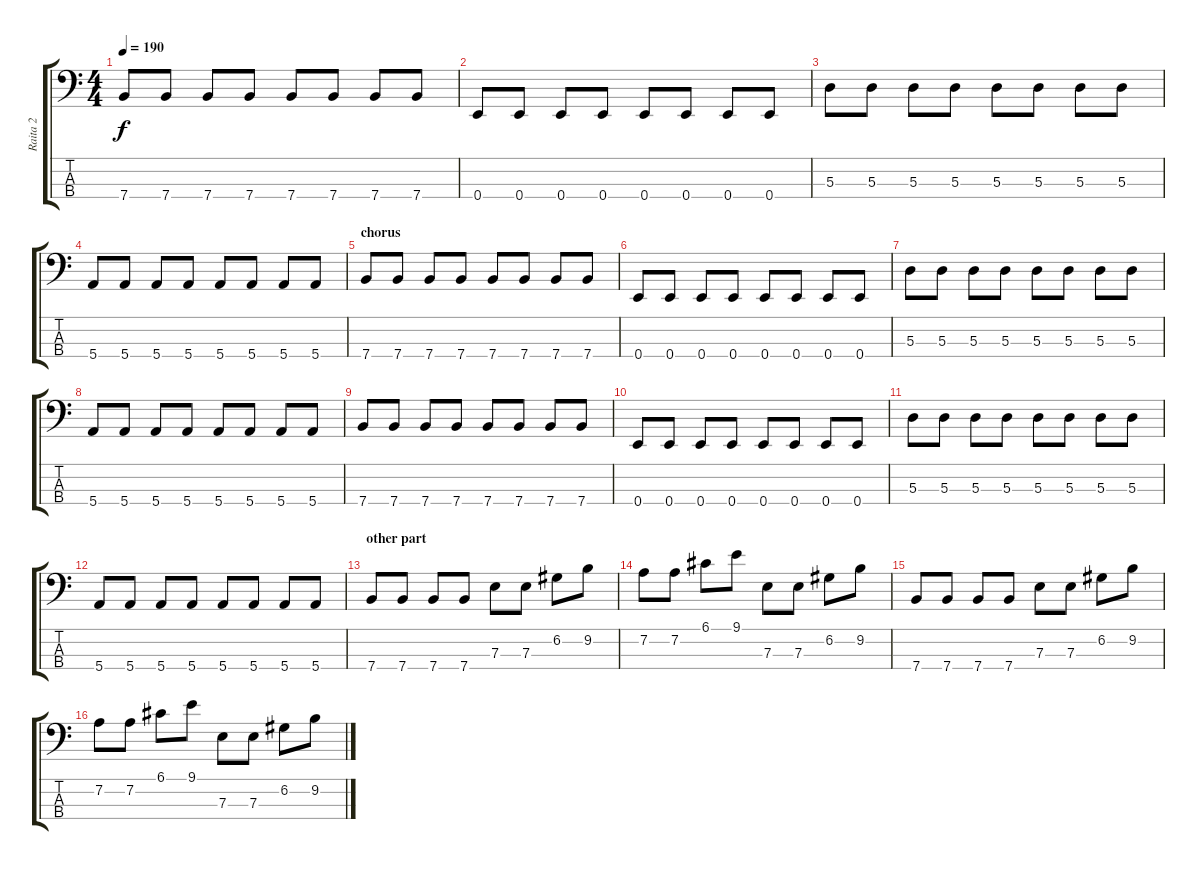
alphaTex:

\track ("Raita 2" "Raita 2") {instrument electricbassfinger}
\staff {score tabs}
\tuning (G2 D2 A1 E1) {hide}
\ts (4 4)
\tempo 190
\clef f4
\ks c
7.4.8{dy f} 7.4.8 7.4.8 7.4.8 7.4.8 7.4.8 7.4.8 7.4.8 |
0.4.8 0.4.8 0.4.8 0.4.8 0.4.8 0.4.8 0.4.8 0.4.8 |
5.3.8 5.3.8 5.3.8 5.3.8 5.3.8 5.3.8 5.3.8 5.3.8 |
5.4.8 5.4.8 5.4.8 5.4.8 5.4.8 5.4.8 5.4.8 5.4.8 |
\section ("" "chorus")
7.4.8 7.4.8 7.4.8 7.4.8 7.4.8 7.4.8 7.4.8 7.4.8 |
0.4.8 0.4.8 0.4.8 0.4.8 0.4.8 0.4.8 0.4.8 0.4.8 |
5.3.8 5.3.8 5.3.8 5.3.8 5.3.8 5.3.8 5.3.8 5.3.8 |
5.4.8 5.4.8 5.4.8 5.4.8 5.4.8 5.4.8 5.4.8 5.4.8 |
7.4.8 7.4.8 7.4.8 7.4.8 7.4.8 7.4.8 7.4.8 7.4.8 |
0.4.8 0.4.8 0.4.8 0.4.8 0.4.8 0.4.8 0.4.8 0.4.8 |
5.3.8 5.3.8 5.3.8 5.3.8 5.3.8 5.3.8 5.3.8 5.3.8 |
5.4.8 5.4.8 5.4.8 5.4.8 5.4.8 5.4.8 5.4.8 5.4.8 |
\section ("" "other part")
7.4.8 7.4.8 7.4.8 7.4.8 7.3.8 7.3.8 6.2.8 9.2.8 |
7.2.8 7.2.8 6.1.8 9.1.8 7.3.8 7.3.8 6.2.8 9.2.8 |
7.4.8 7.4.8 7.4.8 7.4.8 7.3.8 7.3.8 6.2.8 9.2.8 |
7.2.8 7.2.8 6.1.8 9.1.8 7.3.8 7.3.8 6.2.8 9.2.8
